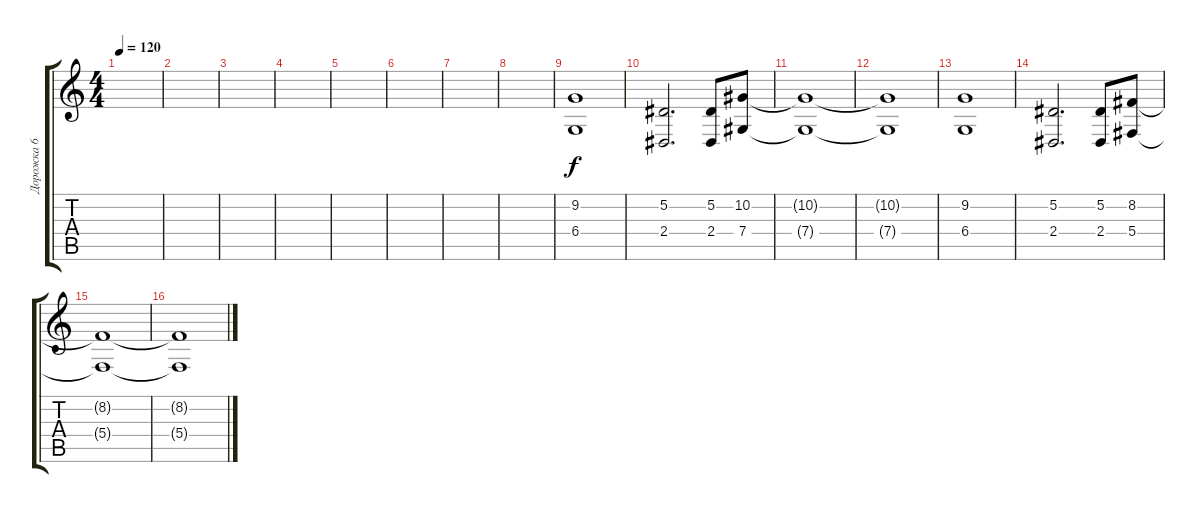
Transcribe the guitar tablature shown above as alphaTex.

\track ("Дорожка 6" "Дорожка 6") {instrument oboe}
\staff {score tabs}
\tuning (Eb4 Bb3 Gb3 Db3 Ab2 Db2) {hide}
\ts (4 4)
\tempo 120
\clef g2
\ks c
|
|
|
|
|
|
|
|
(9.2 6.4).1 |
(5.2 2.4).2{d} (5.2 2.4).8 (10.2 7.4).8 |
(10.2{t} 7.4{t}).1 |
(10.2{t} 7.4{t}).1 |
(9.2 6.4).1 |
(5.2 2.4).2{d} (5.2 2.4).8 (8.2 5.4).8 |
(8.2{t} 5.4{t}).1 |
(8.2{t} 5.4{t}).1
